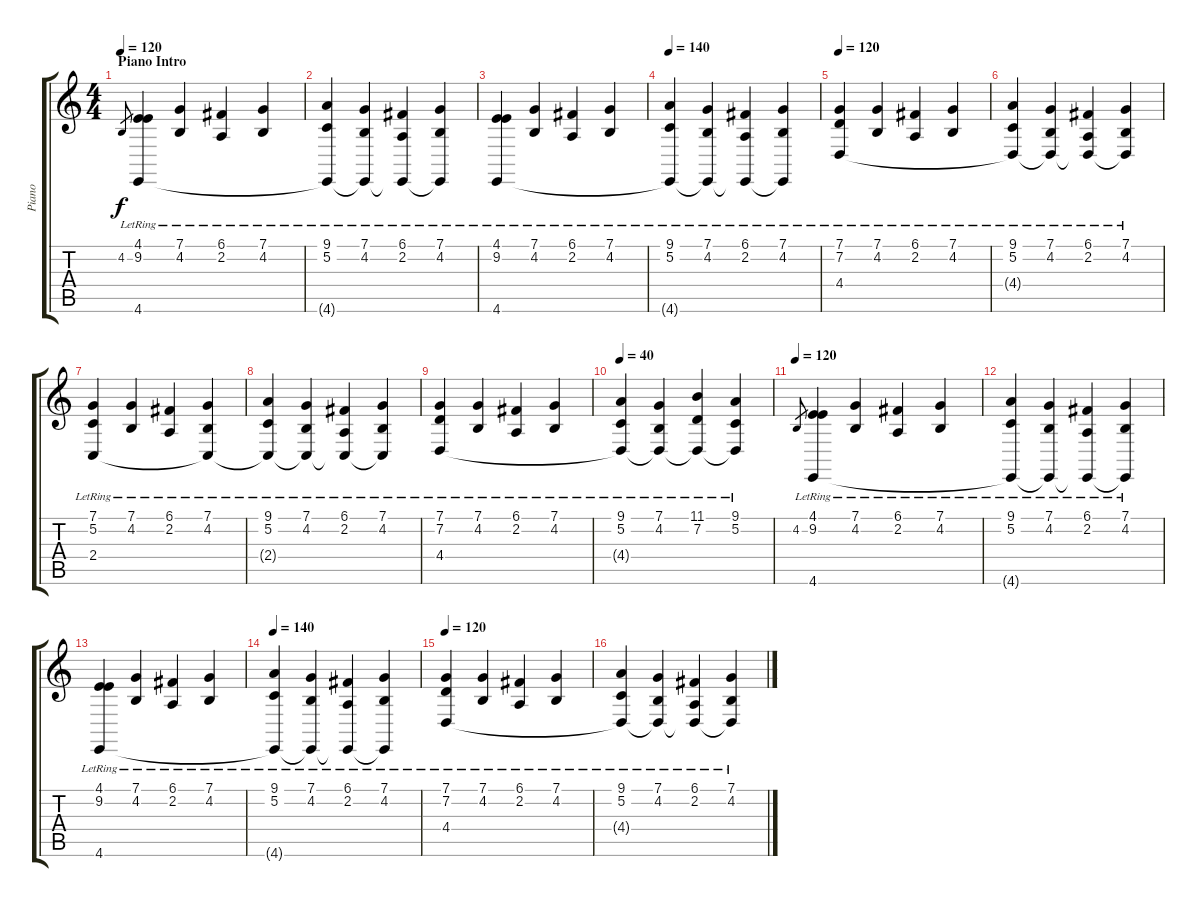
\track ("Piano" "Piano") {instrument brightacousticpiano}
\staff {score tabs}
\tuning (C4 G3 Eb3 Bb2 F2 C2) {hide}
\ts (4 4)
\section ("" "Piano Intro")
\tempo 120
\clef g2
\ks c
4.2.8{gr dy f instrument brightacousticpiano} (4.1{lr} 9.2{lr} 4.6{lr}).4 (7.1{lr} 4.2{lr}).4 (6.1{lr} 2.2{lr}).4 (7.1{lr} 4.2{lr}).4 |
(9.1{lr} 5.2{lr} 4.6{t}).4 (7.1{lr} 4.2{lr} 4.6{t}).4 (6.1{lr} 2.2{lr} 4.6{t}).4 (7.1{lr} 4.2{lr} 4.6{t}).4 |
(4.1{lr} 9.2{lr} 4.6{lr}).4 (7.1{lr} 4.2{lr}).4 (6.1{lr} 2.2{lr}).4 (7.1{lr} 4.2{lr}).4 |
\tempo 140
(9.1{lr} 5.2{lr} 4.6{t}).4 (7.1{lr} 4.2{lr} 4.6{t}).4 (6.1{lr} 2.2{lr} 4.6{t}).4 (7.1{lr} 4.2{lr} 4.6{t}).4 |
\tempo 120
(7.1{lr} 7.2{lr} 4.4{lr}).4 (7.1{lr} 4.2{lr}).4 (6.1{lr} 2.2{lr}).4 (7.1{lr} 4.2{lr}).4 |
(9.1{lr} 5.2{lr} 4.4{t}).4 (7.1{lr} 4.2{lr} 4.4{t}).4 (6.1{lr} 2.2{lr} 4.4{t}).4 (7.1{lr} 4.2{lr} 4.4{t}).4 |
(7.1{lr} 5.2{lr} 2.4{lr}).4 (7.1{lr} 4.2{lr}).4 (6.1{lr} 2.2{lr}).4 (7.1{lr} 4.2{lr} 2.4{t}).4 |
(9.1{lr} 5.2{lr} 2.4{t}).4 (7.1{lr} 4.2{lr} 2.4{t}).4 (6.1{lr} 2.2{lr} 2.4{t}).4 (7.1{lr} 4.2{lr} 2.4{t}).4 |
(7.1{lr} 7.2{lr} 4.4{lr}).4 (7.1{lr} 4.2{lr}).4 (6.1{lr} 2.2{lr}).4 (7.1{lr} 4.2{lr}).4 |
\tempo 40
(9.1{lr} 5.2{lr} 4.4{t}).4 (7.1{lr} 4.2{lr} 4.4{t}).4 (11.1{lr} 7.2{lr} 4.4{t}).4 (9.1{lr} 5.2{lr} 4.4{t}).4 |
\tempo 120
4.2.8{gr} (4.1{lr} 9.2{lr} 4.6{lr}).4 (7.1{lr} 4.2{lr}).4 (6.1{lr} 2.2{lr}).4 (7.1{lr} 4.2{lr}).4 |
(9.1{lr} 5.2{lr} 4.6{t}).4 (7.1{lr} 4.2{lr} 4.6{t}).4 (6.1{lr} 2.2{lr} 4.6{t}).4 (7.1{lr} 4.2{lr} 4.6{t}).4 |
(4.1{lr} 9.2{lr} 4.6{lr}).4 (7.1{lr} 4.2{lr}).4 (6.1{lr} 2.2{lr}).4 (7.1{lr} 4.2{lr}).4 |
\tempo 140
(9.1{lr} 5.2{lr} 4.6{t}).4 (7.1{lr} 4.2{lr} 4.6{t}).4 (6.1{lr} 2.2{lr} 4.6{t}).4 (7.1{lr} 4.2{lr} 4.6{t}).4 |
\tempo 120
(7.1{lr} 7.2{lr} 4.4{lr}).4 (7.1{lr} 4.2{lr}).4 (6.1{lr} 2.2{lr}).4 (7.1{lr} 4.2{lr}).4 |
(9.1{lr} 5.2{lr} 4.4{t}).4 (7.1{lr} 4.2{lr} 4.4{t}).4 (6.1{lr} 2.2{lr} 4.4{t}).4 (7.1{lr} 4.2{lr} 4.4{t}).4
